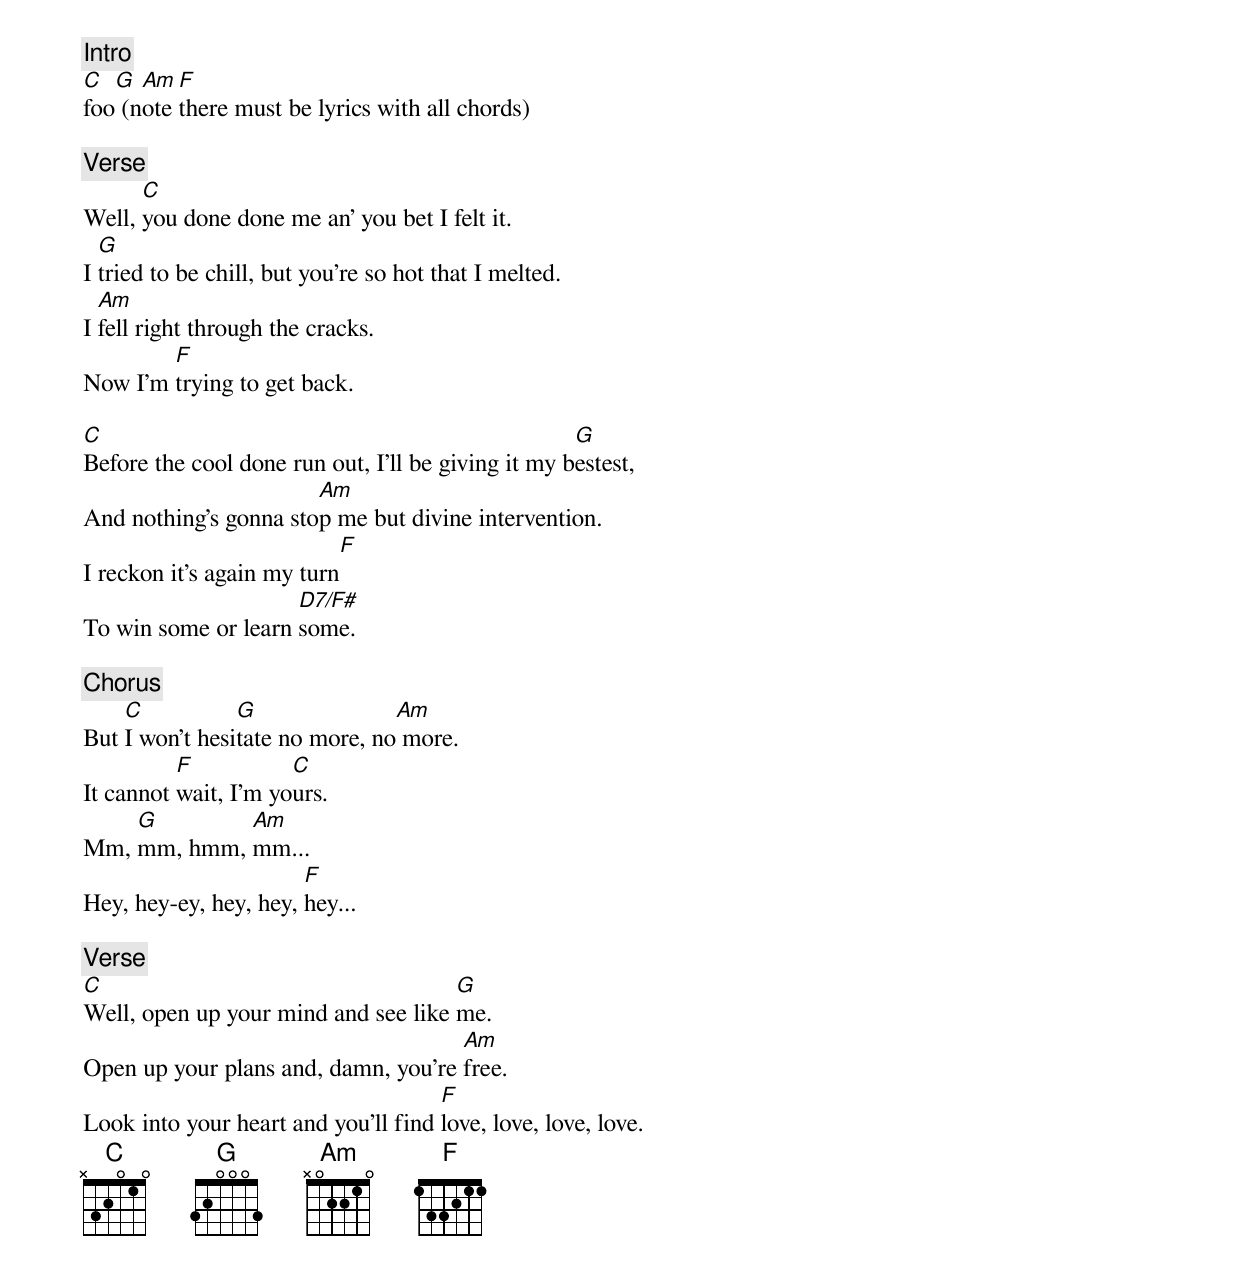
[Intro]
C  G  Am  F
foo (note there must be lyrics with all chords)

[Verse]
      C
Well, you done done me an' you bet I felt it.
  G
I tried to be chill, but you're so hot that I melted.
  Am
I fell right through the cracks.
        F
Now I'm trying to get back.

C                                                   G
Before the cool done run out, I'll be giving it my bestest,
                       Am
And nothing's gonna stop me but divine intervention.
                                      F
I reckon it's again my turn
                     D7/F#
To win some or learn some.

[Chorus]
    C           G               Am
But I won't hesitate no more, no more.
          F           C
It cannot wait, I'm yours.
    G        Am
Mm, mm, hmm, mm...
                       F
Hey, hey-ey, hey, hey, hey...

[Verse]
C                                    G
Well, open up your mind and see like me.
                                     Am
Open up your plans and, damn, you're free.
                                     F
Look into your heart and you'll find love, love, love, love.
